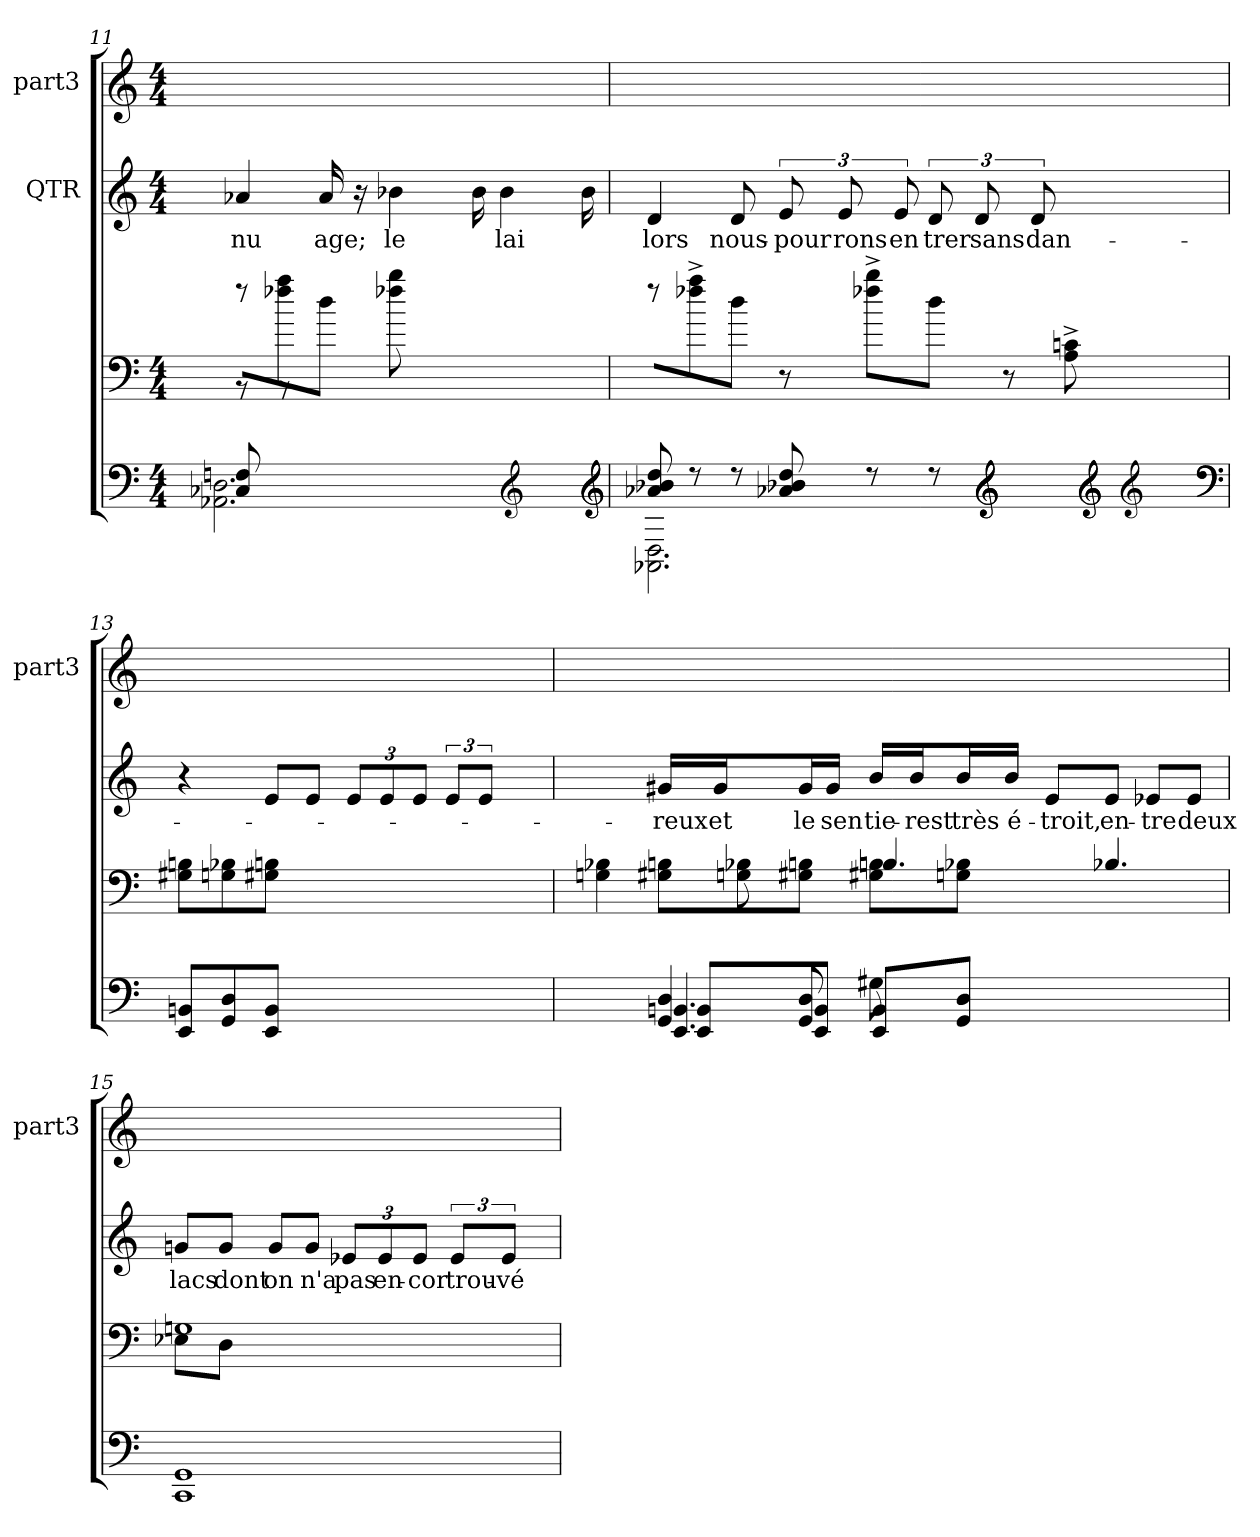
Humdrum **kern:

**kern	**kern	**kern	**text	**kern
*part3	*part3	*part2	*part2	*part1
*staff4	*staff3	*staff2	*staff2	*staff1
*	*	*I"QTR	*	*I"part3
*	*	*	*	*I'part3
!!LO:LB:g=z
*clefF4	*clefF4	*clefG2	*	*clefG2
*k[]	*k[]	*k[]	*	*k[]
*M4/4	*M4/4	*M4/4	*	*M4/4
=11	=11	=11	=11	=11
*^	*^	*	*	*
8Fni/ 8C-Xi/	2.AA-Xj\ 2.Dj\	8r	8r	4a-XZ/	nu	1ryy
2..ryy	.	8ff-XZ\ 8aaZ\J	8r	.	.	.
.	.	8ddZ\J	2.ryy	16a-Z/	age;	.
.	.	.	.	16r	.	.
.	.	8ff-XZ\ 8bbZ\	.	4b-XZ\	le	.
.	.	2ryy	.	.	.	.
.	.	.	.	16b-Z\	.	.
.	.	.	.	4b-Z\	lai	.
*clefG2	*	*	*	*	*	*
.	4ryy	.	.	.	.	.
.	.	.	.	16b-Z\	.	.
*	*	*v	*v	*	*	*
*clefG2	*	*	*	*	*
!!LO:PB:g=z
=12	=12	=12	=12	=12	=12
8b-XV/ 8a-XV/ 8ddV/	2.AA-Xj\ 2.Dj\	8r	4dZ/	lors	1ryy
8r	.	8ff-XZ^<\ 8aaZ^<\J	.	.	.
8r	.	8ddZ\J	8dZ/	nous-	.
8ddV/ 8b-XV/ 8a-XV/	.	8r	12eZ/	pour	.
.	.	.	12eZ/	rons	.
8r	.	8ff-XZ^<\ 8bbZ^<\L	.	.	.
.	.	.	12eZ/	en	.
8r	.	8ddZ\J	12dZ/	trer	.
.	.	.	12dZ/	sans	.
*clefG2	*	*	*	*	*
4ryy	4ryy	8r	.	.	.
.	.	.	12dZ/	dan-	.
.	.	8cnZ^<\ 8AZ^<\	8ryy	.	.
*clefG2	*	*	*	*	*
2ryy	8ryy	2ryy	2ryy	.	2ryy
*clefG2	*	*	*	*	*
.	4.ryy	.	.	.	.
*v	*v	*	*	*	*
*clefF4	*	*	*	*
=13	=13	=13	=13	=13
8BBnj/ 8EEj/L	8BnZ\ 8G#XZ\L	4r	.	1ryy
8Dj/ 8GGj/	8GnZ\ 8B-XZ\	.	.	.
8BBj/ 8EEj/J	8G#XZ\ 8BnZ\J	8eZ/L	.	.
2ryy	2ryy	8eZ/J	.	.
.	.	12eZ/L	.	.
.	.	12eZ/	.	.
.	.	12eZ/J	.	.
.	.	12eZ/L	.	.
.	.	12eZ/J	.	.
8ryy	8ryy	.	.	.
.	.	12ryy	.	.
!!LO:LB:g=z
=14	=14	=14	=14	=14
*^	*^	*	*	*
*	*^	*	*	*	*	*
8Di/ 8GGi/J	4.BBnN/ 4.EEN/	8BBj/ 8EEj/J	8G#XZ\ 8BnZ\J	8GV\ 8B-V\J	16g#XZ/LL	reux	1ryy
.	.	.	.	.	16g#Z/J	et	.
8Di/ 8GGi/	.	8BBj/ 8EEj/J	8G#XZ\ 8BZ\J	8GV\ 8B-XV\	16g#Z/L	le	.
.	.	.	.	.	16g#Z/JJ	sen	.
8G#Xi\	.	8BBj/ 8EEj/L	8G#XZ\ 8BnZ\L	4.BnV/	16bZ/LL	tie-	.
.	.	.	.	.	16bZ/J	rest	.
2ryy	2ryy	8Dj/ 8GGj/J	8GnZ\ 8B-XZ\J	.	16bZ/L	très	.
.	.	.	.	.	16bZ/JJ	é-	.
.	.	2ryy	2ryy	.	8eZ/L	troit,	.
.	.	.	.	4.B-XV/	8eZ/J	en-	.
.	.	.	.	.	8e-XZ/L	tre	.
8ryy	8ryy	.	.	.	8e-Z/J	deux	.
*v	*v	*v	*	*	*	*	*
=15	=15	=15	=15	=15	=15
1CCj/ 1GGj/	1GnZ/	8E-XV\L	8gnZ/L	lacs	1ryy
.	.	8DV\J	8gZ/J	dont	.
.	.	2.ryy	8gZ/L	on	.
.	.	.	8gZ/J	n'a	.
.	.	.	12e-XZ/L	pas	.
.	.	.	12e-Z/	en-	.
.	.	.	12e-Z/J	cor	.
.	.	.	12e-Z/L	trou-	.
.	.	.	12e-Z/J	vé	.
.	.	.	12ryy	.	.
*	*v	*v	*	*	*
=	=	=	=	=
*-	*-	*-	*-	*-
